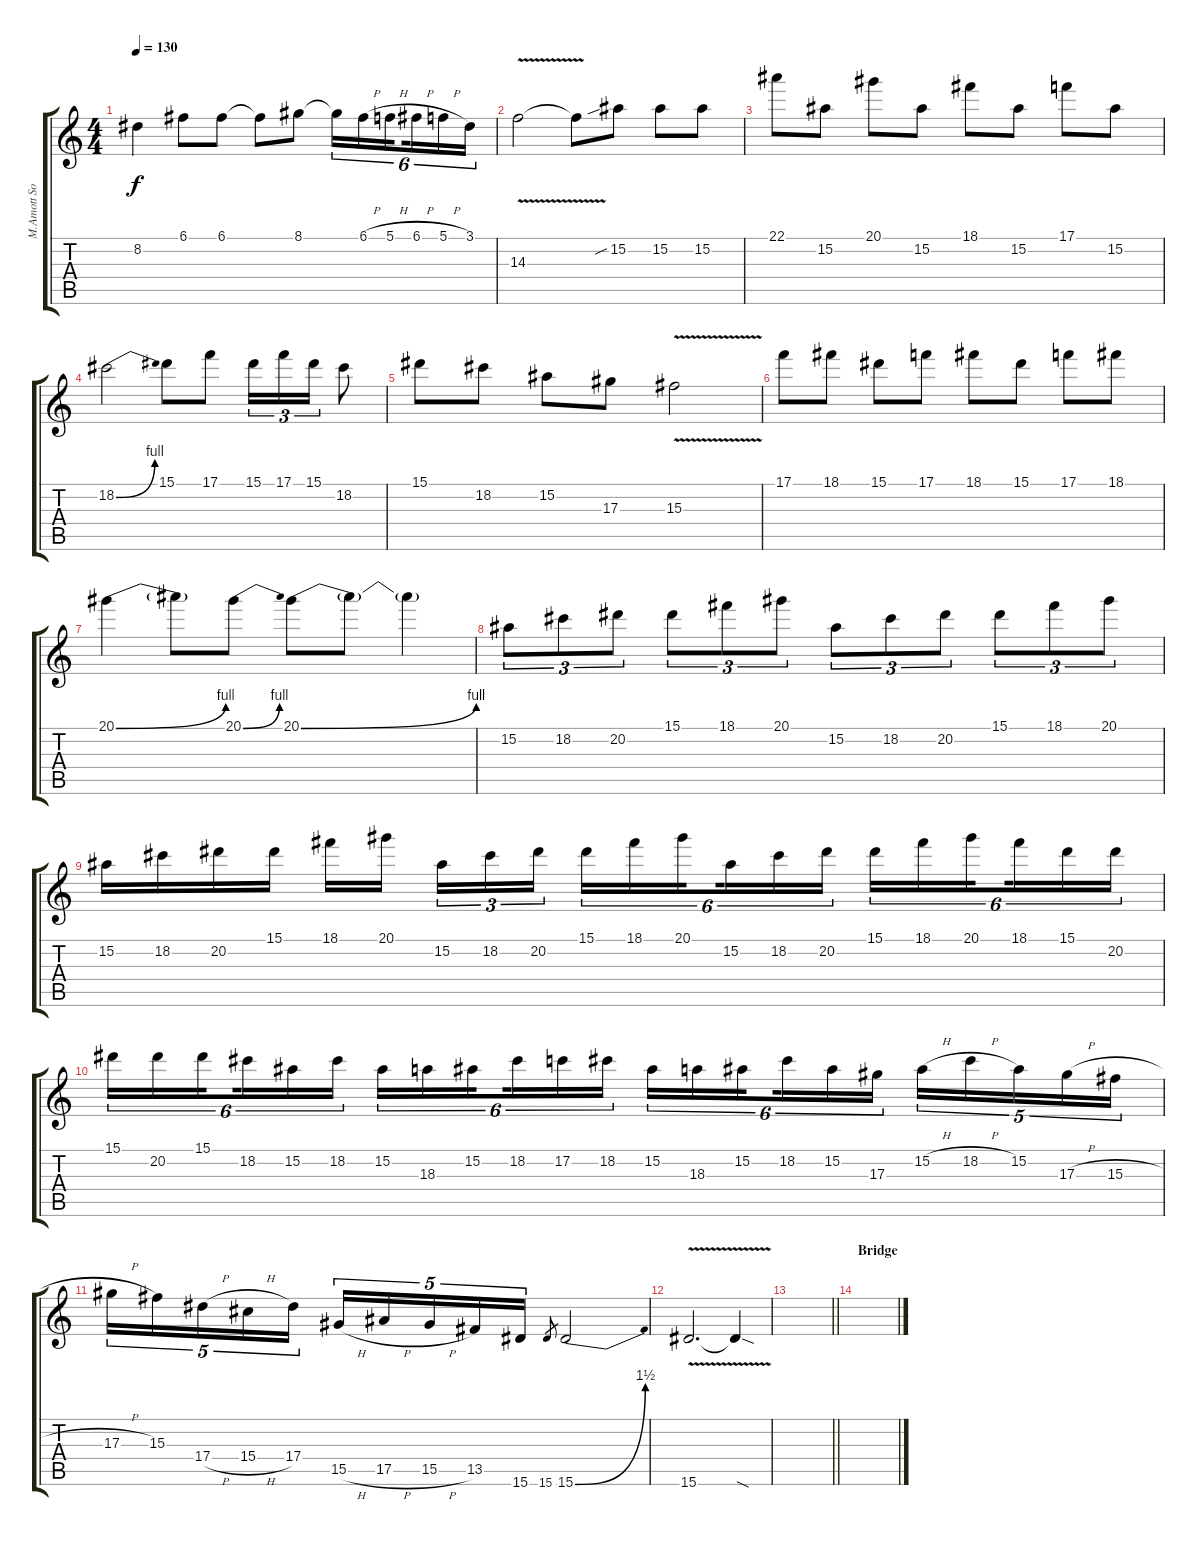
\track ("M.Amott Solo" "M.Amott So") {instrument distortionguitar}
\staff {score tabs}
\tuning (C4 G3 Eb3 Bb2 F2 C2) {hide}
\ts (4 4)
\tempo 130
\clef g2
\ks c
8.2{t}.4{dy f} 6.1.8 6.1.8 6.1{t}.8 8.1.8 8.1{t}.16{tu (6 4)} 6.1{h}.16{tu (6 4)} 5.1{h}.16{tu (6 4) beam splitsecondary} 6.1{h}.16{tu (6 4)} 5.1{h}.16{tu (6 4)} 3.1.16{tu (6 4)} |
14.3{v}.2 14.3{t}.8 15.2{sib}.8 15.2.8 15.2.8 |
22.1.8 15.2.8 20.1.8 15.2.8 18.1.8 15.2.8 17.1.8 15.2.8 |
18.2{be (bend 0 0 60 4)}.2 15.1.8 17.1.8 15.1.16{tu (3 2)} 17.1.16{tu (3 2)} 15.1.16{tu (3 2)} 18.2.8 |
15.1.8 18.2.8 15.2.8 17.3.8 15.3{v}.2 |
17.1.8 18.1.8 15.1.8 17.1.8 18.1.8 15.1.8 17.1.8 18.1.8 |
20.1{be (bend 0 0 60 4)}.4 20.1{t}.8 20.1{be (bend 0 0 60 4)}.8 20.1{be (bend 0 0 60 4)}.8 20.1{t}.8 20.1{t}.4 |
15.2.8{tu (3 2)} 18.2.8{tu (3 2)} 20.2.8{tu (3 2)} 15.1.8{tu (3 2)} 18.1.8{tu (3 2)} 20.1.8{tu (3 2)} 15.2.8{tu (3 2)} 18.2.8{tu (3 2)} 20.2.8{tu (3 2)} 15.1.8{tu (3 2)} 18.1.8{tu (3 2)} 20.1.8{tu (3 2)} |
15.2.16 18.2.16 20.2.16 15.1.16 18.1.16 20.1.16{beam splitsecondary} 15.2.16{tu (3 2)} 18.2.16{tu (3 2)} 20.2.16{tu (3 2)} 15.1.16{tu (6 4)} 18.1.16{tu (6 4)} 20.1.16{tu (6 4) beam splitsecondary} 15.2.16{tu (6 4)} 18.2.16{tu (6 4)} 20.2.16{tu (6 4)} 15.1.16{tu (6 4)} 18.1.16{tu (6 4)} 20.1.16{tu (6 4) beam splitsecondary} 18.1.16{tu (6 4)} 15.1.16{tu (6 4)} 20.2.16{tu (6 4)} |
15.1.16{tu (6 4)} 20.2.16{tu (6 4)} 15.1.16{tu (6 4) beam splitsecondary} 18.2.16{tu (6 4)} 15.2.16{tu (6 4)} 18.2.16{tu (6 4)} 15.2.16{tu (6 4)} 18.3.16{tu (6 4)} 15.2.16{tu (6 4) beam splitsecondary} 18.2.16{tu (6 4)} 17.2.16{tu (6 4)} 18.2.16{tu (6 4)} 15.2.16{tu (6 4)} 18.3.16{tu (6 4)} 15.2.16{tu (6 4) beam splitsecondary} 18.2.16{tu (6 4)} 15.2.16{tu (6 4)} 17.3.16{tu (6 4)} 15.2{h}.16{tu (5 4)} 18.2{h}.16{tu (5 4)} 15.2.16{tu (5 4)} 17.3{h}.16{tu (5 4)} 15.3{h}.16{tu (5 4)} |
17.3{h}.16{tu (5 4)} 15.3.16{tu (5 4)} 17.4{h}.16{tu (5 4)} 15.4{h}.16{tu (5 4)} 17.4.16{tu (5 4)} 15.5{h}.16{tu (5 4)} 17.5{h}.16{tu (5 4)} 15.5{h}.16{tu (5 4)} 13.5.16{tu (5 4)} 15.6.16{tu (5 4)} 15.6.8{gr} 15.6{be (bend 0 0 60 6)}.2 |
15.6{v}.2{d} 15.6{sod t}.4 |
\barLineRight lightlight
|
\section ("" "Bridge")
